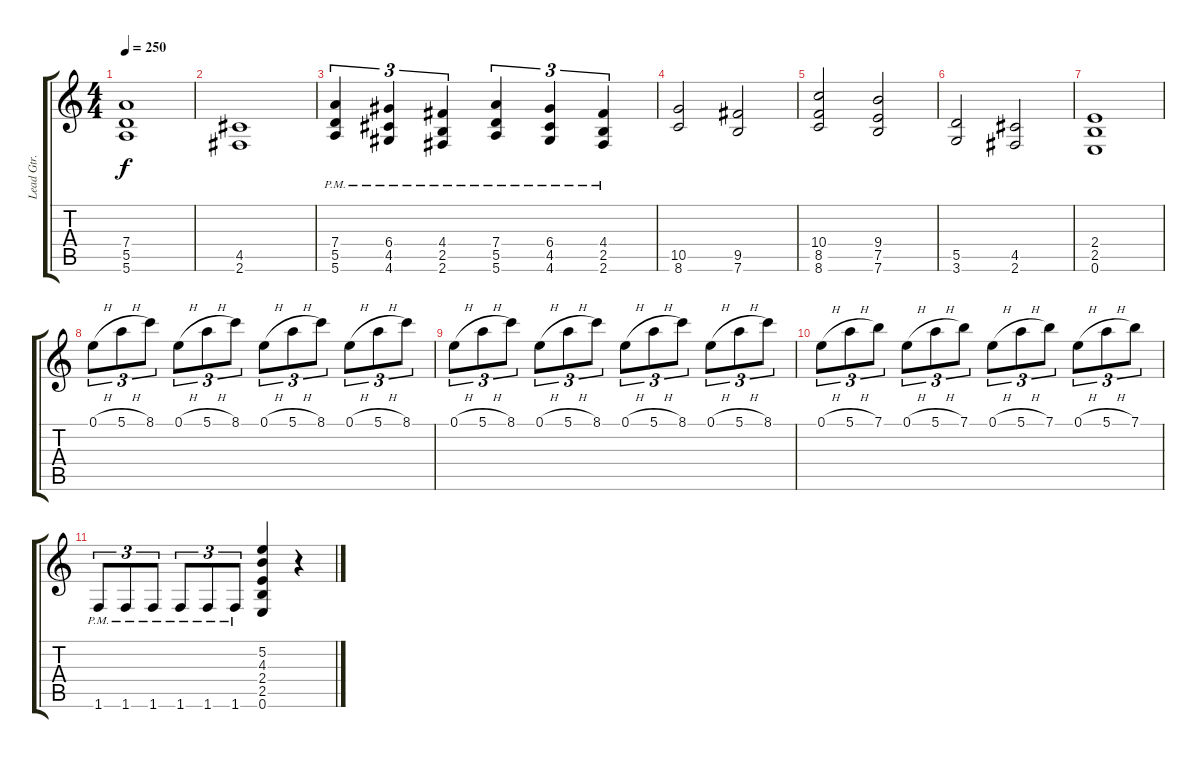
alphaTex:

\track ("Lead Gtr." "Lead Gtr.") {instrument distortionguitar}
\staff {score tabs}
\tuning (E4 B3 G3 D3 A2 E2) {hide}
\ts (4 4)
\tempo 250
\clef g2
\ks c
(7.4 5.5 5.6).1{dy f} |
(4.5 2.6).1 |
(7.4{pm} 5.5{pm} 5.6{pm}).4{tu (3 2)} (6.4{pm} 4.5{pm} 4.6{pm}).4{tu (3 2)} (4.4{pm} 2.5{pm} 2.6{pm}).4{tu (3 2)} (7.4{pm} 5.5{pm} 5.6{pm}).4{tu (3 2)} (6.4{pm} 4.5{pm} 4.6{pm}).4{tu (3 2)} (4.4{pm} 2.5{pm} 2.6{pm}).4{tu (3 2)} |
(10.5 8.6).2 (9.5 7.6).2 |
(10.4 8.5 8.6).2 (9.4 7.5 7.6).2 |
(5.5 3.6).2 (4.5 2.6).2 |
(2.4 2.5 0.6).1 |
0.1{h}.8{tu (3 2)} 5.1{h}.8{tu (3 2)} 8.1.8{tu (3 2)} 0.1{h}.8{tu (3 2)} 5.1{h}.8{tu (3 2)} 8.1.8{tu (3 2)} 0.1{h}.8{tu (3 2)} 5.1{h}.8{tu (3 2)} 8.1.8{tu (3 2)} 0.1{h}.8{tu (3 2)} 5.1{h}.8{tu (3 2)} 8.1.8{tu (3 2)} |
0.1{h}.8{tu (3 2)} 5.1{h}.8{tu (3 2)} 8.1.8{tu (3 2)} 0.1{h}.8{tu (3 2)} 5.1{h}.8{tu (3 2)} 8.1.8{tu (3 2)} 0.1{h}.8{tu (3 2)} 5.1{h}.8{tu (3 2)} 8.1.8{tu (3 2)} 0.1{h}.8{tu (3 2)} 5.1{h}.8{tu (3 2)} 8.1.8{tu (3 2)} |
0.1{h}.8{tu (3 2)} 5.1{h}.8{tu (3 2)} 7.1.8{tu (3 2)} 0.1{h}.8{tu (3 2)} 5.1{h}.8{tu (3 2)} 7.1.8{tu (3 2)} 0.1{h}.8{tu (3 2)} 5.1{h}.8{tu (3 2)} 7.1.8{tu (3 2)} 0.1{h}.8{tu (3 2)} 5.1{h}.8{tu (3 2)} 7.1.8{tu (3 2)} |
1.6{pm}.8{tu (3 2)} 1.6{pm}.8{tu (3 2)} 1.6{pm}.8{tu (3 2)} 1.6{pm}.8{tu (3 2)} 1.6{pm}.8{tu (3 2)} 1.6{pm}.8{tu (3 2)} (5.2 4.3 2.4 2.5 0.6).4 r.4
